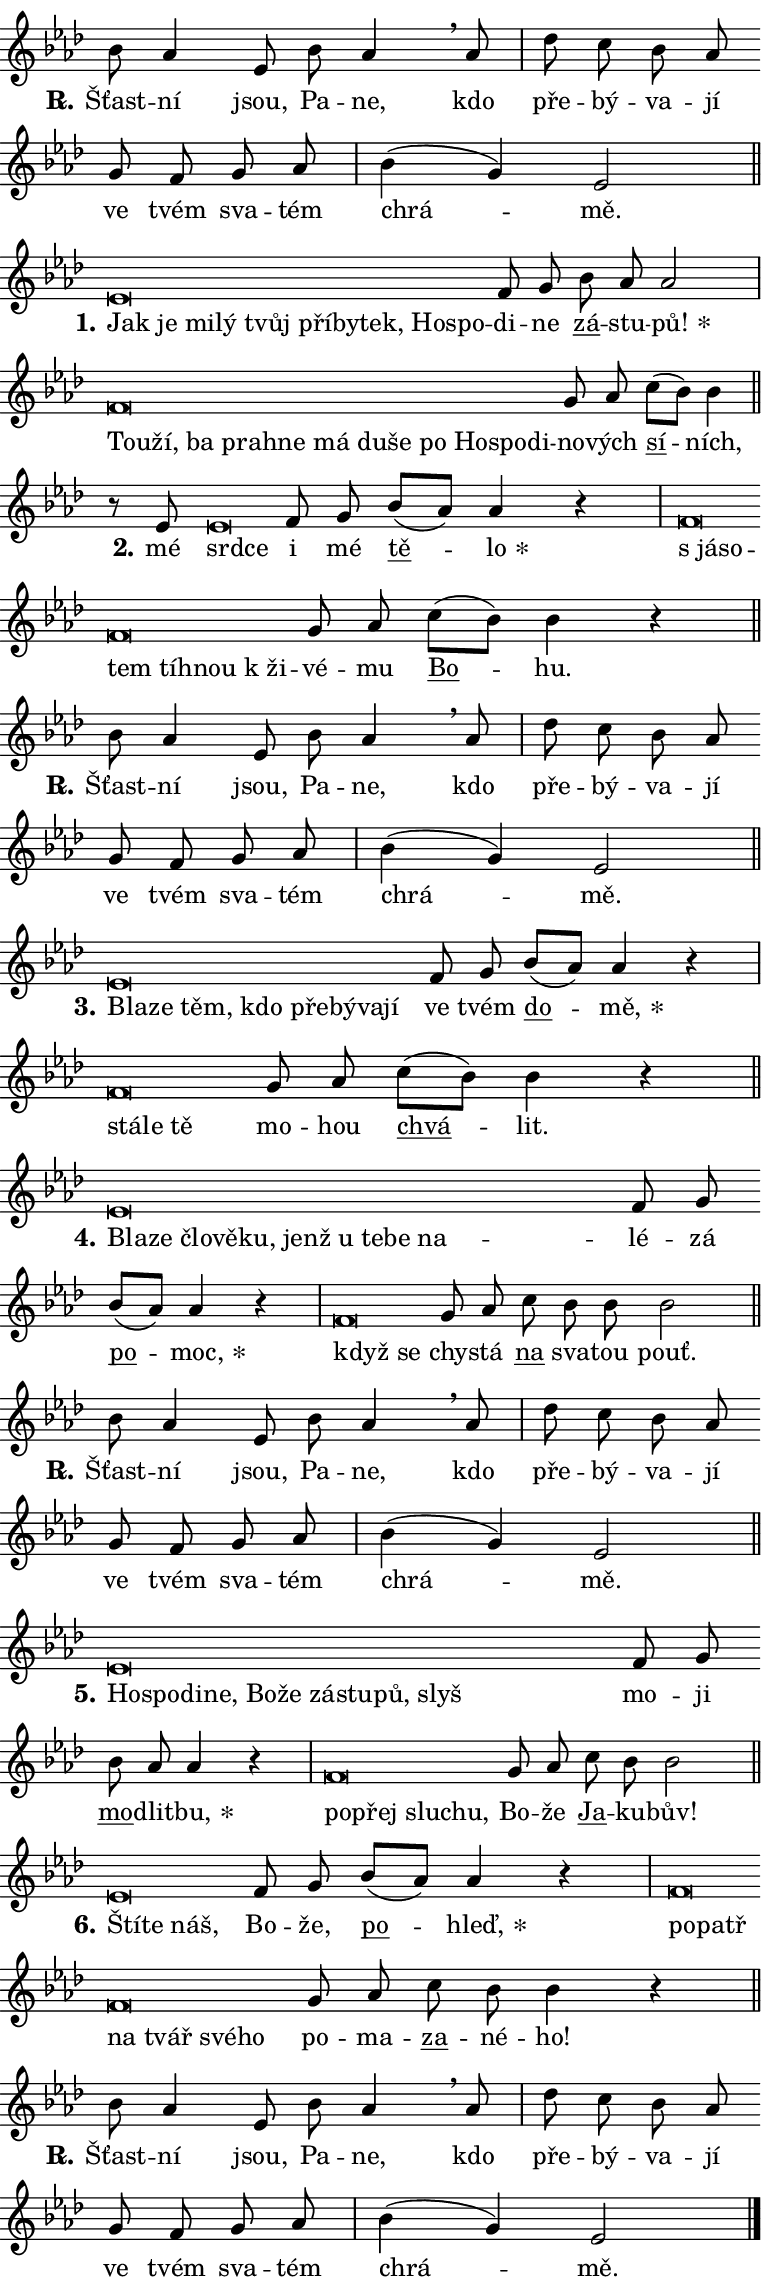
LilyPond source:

\version "2.24.0"
\header { tagline = "" }
\paper {
  indent = 0\cm
  top-margin = 0\cm
  right-margin = 0.13\cm % to fit lyric hyphens
  bottom-margin = 0\cm
  left-margin = 0\cm
  paper-width = 13\cm
  page-breaking = #ly:one-page-breaking
  system-system-spacing.basic-distance = #11
  score-system-spacing.basic-distance = #11
  ragged-last = ##f
}


%% Author: Thomas Morley
%% https://lists.gnu.org/archive/html/lilypond-user/2020-05/msg00002.html
#(define (line-position grob)
"Returns position of @var[grob} in current system:
   @code{'start}, if at first time-step
   @code{'end}, if at last time-step
   @code{'middle} otherwise
"
  (let* ((col (ly:item-get-column grob))
         (ln (ly:grob-object col 'left-neighbor))
         (rn (ly:grob-object col 'right-neighbor))
         (col-to-check-left (if (ly:grob? ln) ln col))
         (col-to-check-right (if (ly:grob? rn) rn col))
         (break-dir-left
           (and
             (ly:grob-property col-to-check-left 'non-musical #f)
             (ly:item-break-dir col-to-check-left)))
         (break-dir-right
           (and
             (ly:grob-property col-to-check-right 'non-musical #f)
             (ly:item-break-dir col-to-check-right))))
        (cond ((eqv? 1 break-dir-left) 'start)
              ((eqv? -1 break-dir-right) 'end)
              (else 'middle))))

#(define (tranparent-at-line-position vctor)
  (lambda (grob)
  "Relying on @code{line-position} select the relevant enry from @var{vctor}.
Used to determine transparency,"
    (case (line-position grob)
      ((end) (not (vector-ref vctor 0)))
      ((middle) (not (vector-ref vctor 1)))
      ((start) (not (vector-ref vctor 2))))))

noteHeadBreakVisibility =
#(define-music-function (break-visibility)(vector?)
"Makes @code{NoteHead}s transparent relying on @var{break-visibility}"
#{
  \override NoteHead.transparent =
    #(tranparent-at-line-position break-visibility)
#})

#(define delete-ledgers-for-transparent-note-heads
  (lambda (grob)
    "Reads whether a @code{NoteHead} is transparent.
If so this @code{NoteHead} is removed from @code{'note-heads} from
@var{grob}, which is supposed to be @code{LedgerLineSpanner}.
As a result ledgers are not printed for this @code{NoteHead}"
    (let* ((nhds-array (ly:grob-object grob 'note-heads))
           (nhds-list
             (if (ly:grob-array? nhds-array)
                 (ly:grob-array->list nhds-array)
                 '()))
           ;; Relies on the transparent-property being done before
           ;; Staff.LedgerLineSpanner.after-line-breaking is executed.
           ;; This is fragile ...
           (to-keep
             (remove
               (lambda (nhd)
                 (ly:grob-property nhd 'transparent #f))
               nhds-list)))
      ;; TODO find a better method to iterate over grob-arrays, similiar
      ;; to filter/remove etc for lists
      ;; For now rebuilt from scratch
      (set! (ly:grob-object grob 'note-heads)  '())
      (for-each
        (lambda (nhd)
          (ly:pointer-group-interface::add-grob grob 'note-heads nhd))
        to-keep))))

squashNotes = {
  \override NoteHead.X-extent = #'(-0.2 . 0.2)
  \override NoteHead.Y-extent = #'(-0.75 . 0)
  \override NoteHead.stencil =
    #(lambda (grob)
       (let ((pos (ly:grob-property grob 'staff-position)))
         (begin
           (if (< pos -7) (display "ERROR: Lower brevis then expected\n") (display ""))
           (if (<= pos -6) ly:text-interface::print ly:note-head::print))))
}
unSquashNotes = {
  \revert NoteHead.X-extent
  \revert NoteHead.Y-extent
  \revert NoteHead.stencil
}

hideNotes = \noteHeadBreakVisibility #begin-of-line-visible
unHideNotes = \noteHeadBreakVisibility #all-visible

% work-around for resetting accidentals
% https://lilypond.org/doc/v2.23/Documentation/notation/displaying-rhythms#unmetered-music
cadenzaMeasure = {
  \cadenzaOff
  \partial 1024 s1024
  \cadenzaOn
}

#(define-markup-command (accent layout props text) (markup?)
  "Underline accented syllable"
  (interpret-markup layout props
    #{\markup \override #'(offset . 4.3) \underline { #text }#}))

responsum = \markup \concat {
  "R" \hspace #-1.05 \path #0.1 #'((moveto 0 0.07) (lineto 0.9 0.8)) \hspace #0.05 "."
}

spaceSize = #0.6828661417322834 % exact space size for TeX Gyre Schola

\layout {
  \context {
    \Staff
    \remove "Time_signature_engraver"
    \override LedgerLineSpanner.after-line-breaking = #delete-ledgers-for-transparent-note-heads
  }
  \context {
    \Lyrics {
      \override LyricSpace.minimum-distance = \spaceSize
      \override LyricText.font-name = #"TeX Gyre Schola"
      \override LyricText.font-size = 1
      \override StanzaNumber.font-name = #"TeX Gyre Schola Bold"
      \override StanzaNumber.font-size = 1
    }
  }
  \context {
    \Score 
    \override NoteHead.text =
      #(lambda (grob) 
        (let ((pos (ly:grob-property grob 'staff-position)))
          #{\markup {
            \combine
              \halign #-0.55 \raise #(if (= pos -6) 0 0.5) \override #'(thickness . 2) \draw-line #'(3.2 . 0)
              \musicglyph "noteheads.sM1"
          }#}))
  }
}

% magnetic-lyrics.ily
%
%   written by
%     Jean Abou Samra <jean@abou-samra.fr>
%     Werner Lemberg <wl@gnu.org>
%
%   adapted by
%     Jiri Hon <jiri.hon@gmail.com>
%
% Version 2022-Apr-15

% https://www.mail-archive.com/lilypond-user@gnu.org/msg149350.html

#(define (Left_hyphen_pointer_engraver context)
   "Collect syllable-hyphen-syllable occurrences in lyrics and store
them in properties.  This engraver only looks to the left.  For
example, if the lyrics input is @code{foo -- bar}, it does the
following.

@itemize @bullet
@item
Set the @code{text} property of the @code{LyricHyphen} grob between
@q{foo} and @q{bar} to @code{foo}.

@item
Set the @code{left-hyphen} property of the @code{LyricText} grob with
text @q{foo} to the @code{LyricHyphen} grob between @q{foo} and
@q{bar}.
@end itemize

Use this auxiliary engraver in combination with the
@code{lyric-@/text::@/apply-@/magnetic-@/offset!} hook."
   (let ((hyphen #f)
         (text #f))
     (make-engraver
      (acknowledgers
       ((lyric-syllable-interface engraver grob source-engraver)
        (set! text grob)))
      (end-acknowledgers
       ((lyric-hyphen-interface engraver grob source-engraver)
        ;(when (not (grob::has-interface grob 'lyric-space-interface))
          (set! hyphen grob)));)
      ((stop-translation-timestep engraver)
       (when (and text hyphen)
         (ly:grob-set-object! text 'left-hyphen hyphen))
       (set! text #f)
       (set! hyphen #f)))))

#(define (lyric-text::apply-magnetic-offset! grob)
   "If the space between two syllables is less than the value in
property @code{LyricText@/.details@/.squash-threshold}, move the right
syllable to the left so that it gets concatenated with the left
syllable.

Use this function as a hook for
@code{LyricText@/.after-@/line-@/breaking} if the
@code{Left_@/hyphen_@/pointer_@/engraver} is active."
   (let ((hyphen (ly:grob-object grob 'left-hyphen #f)))
     (when hyphen
       (let ((left-text (ly:spanner-bound hyphen LEFT)))
         (when (grob::has-interface left-text 'lyric-syllable-interface)
           (let* ((common (ly:grob-common-refpoint grob left-text X))
                  (this-x-ext (ly:grob-extent grob common X))
                  (left-x-ext
                   (begin
                     ;; Trigger magnetism for left-text.
                     (ly:grob-property left-text 'after-line-breaking)
                     (ly:grob-extent left-text common X)))
                  ;; `delta` is the gap width between two syllables.
                  (delta (- (interval-start this-x-ext)
                            (interval-end left-x-ext)))
                  (details (ly:grob-property grob 'details))
                  (threshold (assoc-get 'squash-threshold details 0.2)))
             (when (< delta threshold)
               (let* (;; We have to manipulate the input text so that
                      ;; ligatures crossing syllable boundaries are not
                      ;; disabled.  For languages based on the Latin
                      ;; script this is essentially a beautification.
                      ;; However, for non-Western scripts it can be a
                      ;; necessity.
                      (lt (ly:grob-property left-text 'text))
                      (rt (ly:grob-property grob 'text))
                      (is-space (grob::has-interface hyphen 'lyric-space-interface))
                      (space (if is-space " " ""))
                      (extra-delta (if is-space spaceSize 0))
                      ;; Append new syllable.
                      (ltrt-space (if (and (string? lt) (string? rt))
                                (string-append lt space rt)
                                (make-concat-markup (list lt space rt))))
                      ;; Right-align `ltrt` to the right side.
                      (ltrt-space-markup (grob-interpret-markup
                               grob
                               (make-translate-markup
                                (cons (interval-length this-x-ext) 0)
                                (make-right-align-markup ltrt-space)))))
                 (begin
                   ;; Don't print `left-text`.
                   (ly:grob-set-property! left-text 'stencil #f)
                   ;; Set text and stencil (which holds all collected
                   ;; syllables so far) and shift it to the left.
                   (ly:grob-set-property! grob 'text ltrt-space)
                   (ly:grob-set-property! grob 'stencil ltrt-space-markup)
                   (ly:grob-translate-axis! grob (- (- delta extra-delta)) X))))))))))


#(define (lyric-hyphen::displace-bounds-first grob)
   ;; Make very sure this callback isn't triggered too early.
   (let ((left (ly:spanner-bound grob LEFT))
         (right (ly:spanner-bound grob RIGHT)))
     (ly:grob-property left 'after-line-breaking)
     (ly:grob-property right 'after-line-breaking)
     (ly:lyric-hyphen::print grob)))

squashThreshold = #0.4

\layout {
  \context {
    \Lyrics
    \consists #Left_hyphen_pointer_engraver
    \override LyricText.after-line-breaking =
      #lyric-text::apply-magnetic-offset!
    \override LyricHyphen.stencil = #lyric-hyphen::displace-bounds-first
    \override LyricText.details.squash-threshold = \squashThreshold
    \override LyricHyphen.minimum-distance = 0
    \override LyricHyphen.minimum-length = \squashThreshold
  }
}

squashText = \override LyricText.details.squash-threshold = 9999
unSquashText = \override LyricText.details.squash-threshold = \squashThreshold

leftText = \override LyricText.self-alignment-X = #LEFT
unLeftText = \revert LyricText.self-alignment-X

starOffset = #(lambda (grob) 
                (let ((x_offset (ly:self-alignment-interface::aligned-on-x-parent grob)))
                  (if (= x_offset 0) 0 (+ x_offset 1.2))))

star = #(define-music-function (syllable)(string?)
"Append star separator at the end of a syllable"
#{
  \once \override LyricText.X-offset = #starOffset
  \lyricmode { \markup {
    #syllable
    \override #'((font-name . "TeX Gyre Schola Bold")) \hspace #0.2 \lower #0.65 \larger "*"
  } }
#})

starAccent = #(define-music-function (syllable)(string?)
"Append star separator at the end of a syllable and make accent"
#{
  \once \override LyricText.X-offset = #starOffset
  \lyricmode { \markup {
    \accent #syllable
    \override #'((font-name . "TeX Gyre Schola Bold")) \hspace #0.2 \lower #0.65 \larger "*"
  } }
#})

breath = #(define-music-function (syllable)(string?)
"Append breathing indicator at the end of a syllable"
#{
  \lyricmode { \markup { #syllable "+" } }
#})

optionalBreath = #(define-music-function (syllable)(string?)
"Append optional breathing indicator at the end of a syllable"
#{
  \lyricmode { \markup { #syllable "(+)" } }
#})


\score {
    <<
        \new Voice = "melody" { \cadenzaOn \key as \major \relative { bes'8 as4 es8 bes' as4 \breathe as8 \cadenzaMeasure \bar "|" des c bes as \bar "" g f \bar "" g as \cadenzaMeasure \bar "|" bes4( g) es2 \cadenzaMeasure \bar "||" \break } }
        \new Lyrics \lyricsto "melody" { \lyricmode { \set stanza = \responsum
Šťast -- ní jsou, Pa -- ne, kdo pře -- bý -- va -- jí ve tvém sva -- tém chrá -- mě. } }
    >>
    \layout {}
}

\score {
    <<
        \new Voice = "melody" { \cadenzaOn \key as \major \relative { \squashNotes es'\breve*1/16 \hideNotes \breve*1/16 \bar "" \breve*1/16 \bar "" \breve*1/16 \bar "" \breve*1/16 \bar "" \breve*1/16 \bar "" \breve*1/16 \bar "" \breve*1/16 \bar "" \breve*1/16 \breve*1/16 \bar "" \unHideNotes \unSquashNotes f8 g \bar "" bes as as2 \cadenzaMeasure \bar "|" \squashNotes f\breve*1/16 \hideNotes \breve*1/16 \bar "" \breve*1/16 \bar "" \breve*1/16 \bar "" \breve*1/16 \bar "" \breve*1/16 \bar "" \breve*1/16 \bar "" \breve*1/16 \bar "" \breve*1/16 \bar "" \breve*1/16 \bar "" \breve*1/16 \breve*1/16 \bar "" \unHideNotes \unSquashNotes g8 as \bar "" c[( bes)] bes4 \cadenzaMeasure \bar "||" \break } }
        \new Lyrics \lyricsto "melody" { \lyricmode { \set stanza = "1."
\leftText Jak \squashText je mi -- lý tvůj pří -- by -- tek, Ho -- spo -- \unLeftText \unSquashText di -- ne \markup \accent zá -- stu -- \star pů! \leftText Tou -- \squashText ží, ba pra -- hne má du -- še po Ho -- spo -- di -- \unLeftText \unSquashText no -- vých \markup \accent sí -- ních, } }
    >>
    \layout {}
}

\score {
    <<
        \new Voice = "melody" { \cadenzaOn \key as \major \relative { r8 es' \squashNotes es\breve*1/16 \hideNotes \breve*1/16 \bar "" \unHideNotes \unSquashNotes f8 g \bar "" bes[( as)] as4 r \cadenzaMeasure \bar "|" \squashNotes f\breve*1/16 \hideNotes \breve*1/16 \bar "" \breve*1/16 \bar "" \breve*1/16 \bar "" \breve*1/16 \breve*1/16 \bar "" \unHideNotes \unSquashNotes g8 as \bar "" c[( bes)] bes4 r \cadenzaMeasure \bar "||" \break } }
        \new Lyrics \lyricsto "melody" { \lyricmode { \set stanza = "2."
mé \leftText srd -- \squashText ce \unLeftText \unSquashText i mé \markup \accent tě -- \star lo \leftText "s já" -- \squashText so -- tem tíh -- nou "k ži" -- \unLeftText \unSquashText vé -- mu \markup \accent Bo -- hu. } }
    >>
    \layout {}
}

\score {
    <<
        \new Voice = "melody" { \cadenzaOn \key as \major \relative { bes'8 as4 es8 bes' as4 \breathe as8 \cadenzaMeasure \bar "|" des c bes as \bar "" g f \bar "" g as \cadenzaMeasure \bar "|" bes4( g) es2 \cadenzaMeasure \bar "||" \break } }
        \new Lyrics \lyricsto "melody" { \lyricmode { \set stanza = \responsum
Šťast -- ní jsou, Pa -- ne, kdo pře -- bý -- va -- jí ve tvém sva -- tém chrá -- mě. } }
    >>
    \layout {}
}

\score {
    <<
        \new Voice = "melody" { \cadenzaOn \key as \major \relative { \squashNotes es'\breve*1/16 \hideNotes \breve*1/16 \bar "" \breve*1/16 \bar "" \breve*1/16 \bar "" \breve*1/16 \bar "" \breve*1/16 \bar "" \breve*1/16 \breve*1/16 \bar "" \unHideNotes \unSquashNotes f8 g \bar "" bes[( as)] as4 r \cadenzaMeasure \bar "|" \squashNotes f\breve*1/16 \hideNotes \breve*1/16 \breve*1/16 \bar "" \unHideNotes \unSquashNotes g8 as \bar "" c[( bes)] bes4 r \cadenzaMeasure \bar "||" \break } }
        \new Lyrics \lyricsto "melody" { \lyricmode { \set stanza = "3."
\leftText Bla -- \squashText ze těm, kdo pře -- bý -- va -- jí \unLeftText \unSquashText ve tvém \markup \accent do -- \star mě, \leftText stá -- \squashText le tě \unLeftText \unSquashText mo -- hou \markup \accent chvá -- lit. } }
    >>
    \layout {}
}

\score {
    <<
        \new Voice = "melody" { \cadenzaOn \key as \major \relative { \squashNotes es'\breve*1/16 \hideNotes \breve*1/16 \bar "" \breve*1/16 \bar "" \breve*1/16 \bar "" \breve*1/16 \bar "" \breve*1/16 \bar "" \breve*1/16 \bar "" \breve*1/16 \bar "" \breve*1/16 \breve*1/16 \bar "" \unHideNotes \unSquashNotes f8 g \bar "" bes[( as)] as4 r \cadenzaMeasure \bar "|" \squashNotes f\breve*1/16 \hideNotes \breve*1/16 \bar "" \unHideNotes \unSquashNotes g8 as \bar "" c bes bes bes2 \cadenzaMeasure \bar "||" \break } }
        \new Lyrics \lyricsto "melody" { \lyricmode { \set stanza = "4."
\leftText Bla -- \squashText ze člo -- vě -- ku, jenž u te -- be na -- \unLeftText \unSquashText lé -- zá \markup \accent po -- \star moc, \leftText když \squashText se \unLeftText \unSquashText chy -- stá \markup \accent na sva -- tou pouť. } }
    >>
    \layout {}
}

\score {
    <<
        \new Voice = "melody" { \cadenzaOn \key as \major \relative { bes'8 as4 es8 bes' as4 \breathe as8 \cadenzaMeasure \bar "|" des c bes as \bar "" g f \bar "" g as \cadenzaMeasure \bar "|" bes4( g) es2 \cadenzaMeasure \bar "||" \break } }
        \new Lyrics \lyricsto "melody" { \lyricmode { \set stanza = \responsum
Šťast -- ní jsou, Pa -- ne, kdo pře -- bý -- va -- jí ve tvém sva -- tém chrá -- mě. } }
    >>
    \layout {}
}

\score {
    <<
        \new Voice = "melody" { \cadenzaOn \key as \major \relative { \squashNotes es'\breve*1/16 \hideNotes \breve*1/16 \bar "" \breve*1/16 \bar "" \breve*1/16 \bar "" \breve*1/16 \bar "" \breve*1/16 \bar "" \breve*1/16 \bar "" \breve*1/16 \bar "" \breve*1/16 \breve*1/16 \bar "" \unHideNotes \unSquashNotes f8 g \bar "" bes as as4 r \cadenzaMeasure \bar "|" \squashNotes f\breve*1/16 \hideNotes \breve*1/16 \bar "" \breve*1/16 \breve*1/16 \bar "" \unHideNotes \unSquashNotes g8 as \bar "" c bes bes2 \cadenzaMeasure \bar "||" \break } }
        \new Lyrics \lyricsto "melody" { \lyricmode { \set stanza = "5."
\leftText Ho -- \squashText spo -- di -- ne, Bo -- že zá -- stu -- pů, slyš \unLeftText \unSquashText mo -- ji \markup \accent mo -- dlit -- \star bu, \leftText po -- \squashText přej slu -- chu, \unLeftText \unSquashText Bo -- že \markup \accent Ja -- ku -- bův! } }
    >>
    \layout {}
}

\score {
    <<
        \new Voice = "melody" { \cadenzaOn \key as \major \relative { \squashNotes es'\breve*1/16 \hideNotes \breve*1/16 \breve*1/16 \bar "" \unHideNotes \unSquashNotes f8 g \bar "" bes[( as)] as4 r \cadenzaMeasure \bar "|" \squashNotes f\breve*1/16 \hideNotes \breve*1/16 \bar "" \breve*1/16 \bar "" \breve*1/16 \bar "" \breve*1/16 \breve*1/16 \bar "" \unHideNotes \unSquashNotes g8 as \bar "" c bes bes4 r \cadenzaMeasure \bar "||" \break } }
        \new Lyrics \lyricsto "melody" { \lyricmode { \set stanza = "6."
\leftText Ští -- \squashText te náš, \unLeftText \unSquashText Bo -- že, \markup \accent po -- \star hleď, \leftText po -- \squashText patř na tvář své -- ho \unLeftText \unSquashText po -- ma -- \markup \accent za -- né -- ho! } }
    >>
    \layout {}
}

\score {
    <<
        \new Voice = "melody" { \cadenzaOn \key as \major \relative { bes'8 as4 es8 bes' as4 \breathe as8 \cadenzaMeasure \bar "|" des c bes as \bar "" g f \bar "" g as \cadenzaMeasure \bar "|" bes4( g) es2 \cadenzaMeasure \bar "||" \break } \bar "|." }
        \new Lyrics \lyricsto "melody" { \lyricmode { \set stanza = \responsum
Šťast -- ní jsou, Pa -- ne, kdo pře -- bý -- va -- jí ve tvém sva -- tém chrá -- mě. } }
    >>
    \layout {}
}
